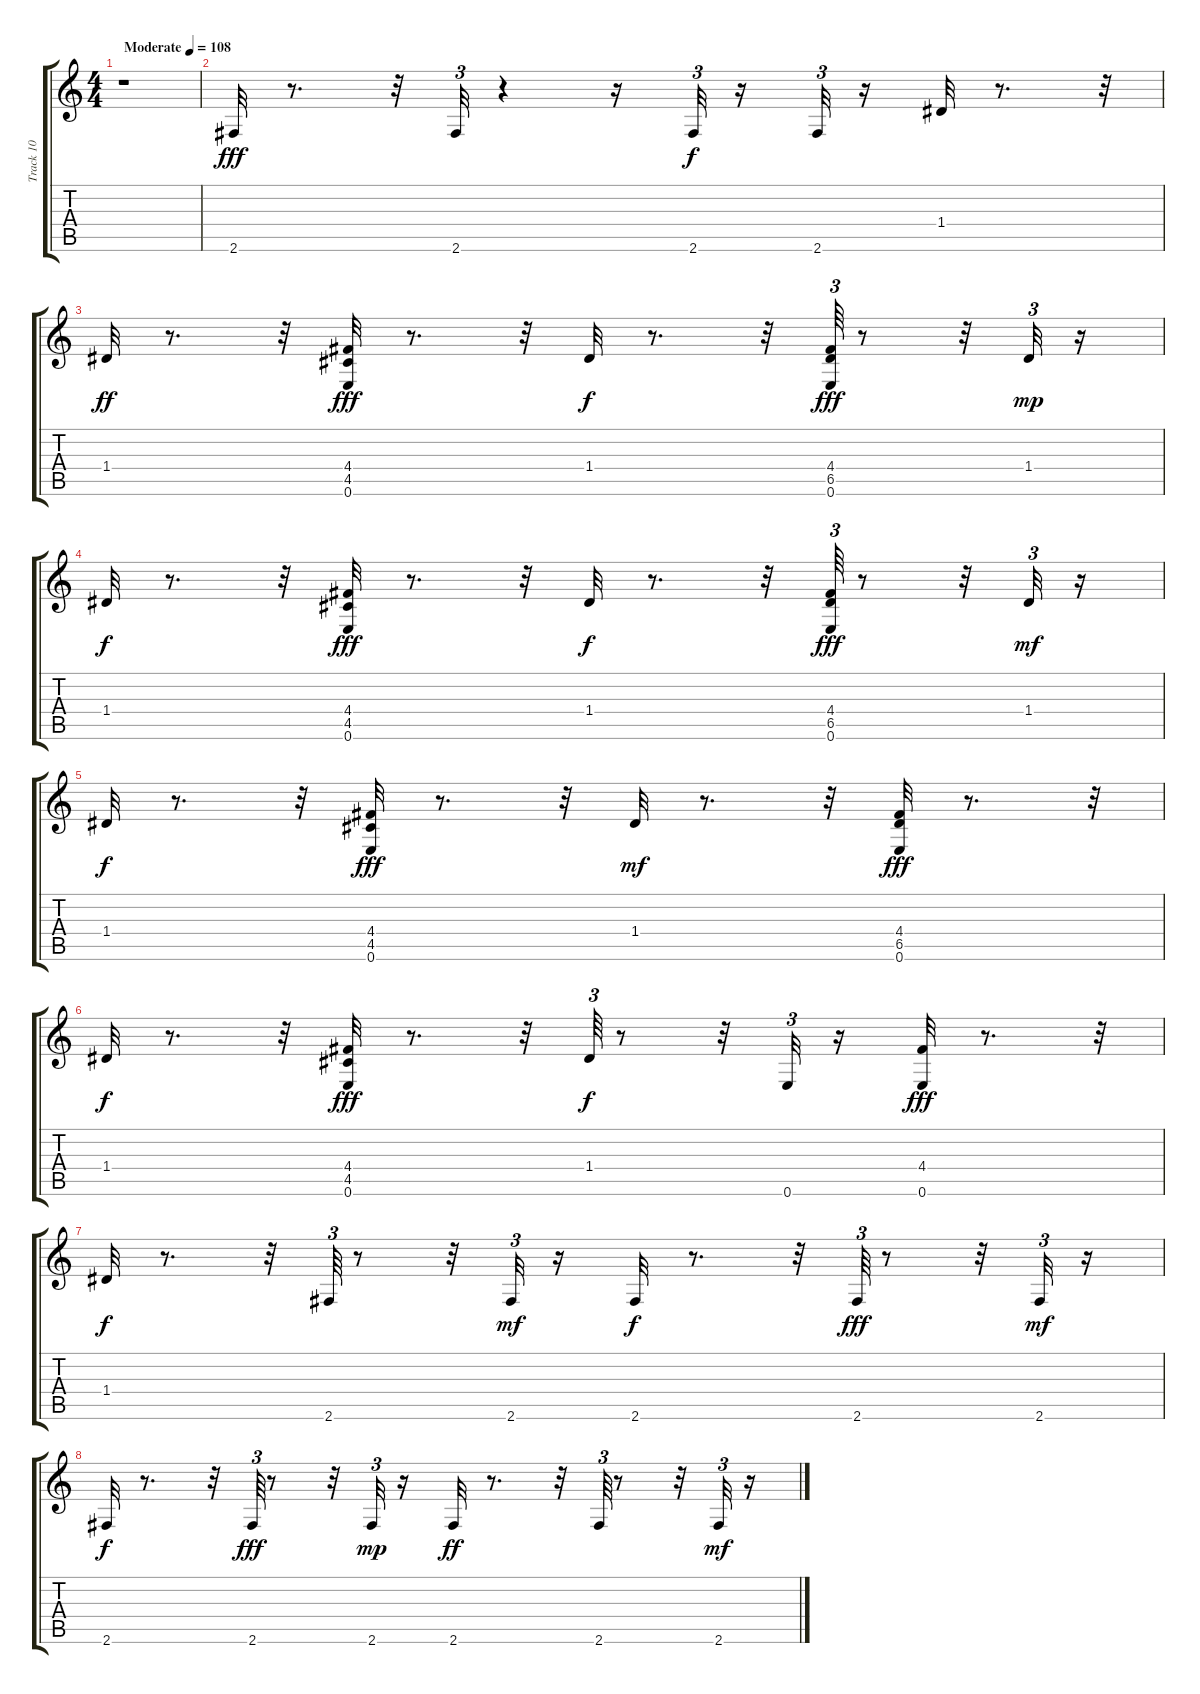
\track ("Track 10" "Track 10") {instrument acousticguitarsteel}
\staff {score tabs}
\tuning (E4 B3 G3 D3 A2 E2) {hide}
\ts (4 4)
\tempo (108 "Moderate")
\clef g2
\ks c
r.1{dy fff instrument acousticguitarsteel} |
2.6.32 r.8{d} r.32 2.6.32{tu (3 2)} r.4 r.16 2.6.32{tu (3 2) dy f} r.16 2.6.32{tu (3 2)} r.16 1.4.32 r.8{d} r.32 |
1.4.32{dy ff} r.8{d} r.32 (4.4 4.5 0.6).32{dy fff} r.8{d} r.32 1.4.32{dy f} r.8{d} r.32 (4.4 6.5 0.6).64{tu (3 2) dy fff} r.8 r.32 1.4.32{tu (3 2) dy mp} r.16 |
1.4.32{dy f} r.8{d} r.32 (4.4 4.5 0.6).32{dy fff} r.8{d} r.32 1.4.32{dy f} r.8{d} r.32 (4.4 6.5 0.6).64{tu (3 2) dy fff} r.8 r.32 1.4.32{tu (3 2) dy mf} r.16 |
1.4.32{dy f} r.8{d} r.32 (4.4 4.5 0.6).32{dy fff} r.8{d} r.32 1.4.32{dy mf} r.8{d} r.32 (4.4 6.5 0.6).32{dy fff} r.8{d} r.32 |
1.4.32{dy f} r.8{d} r.32 (4.4 4.5 0.6).32{dy fff} r.8{d} r.32 1.4.64{tu (3 2) dy f} r.8 r.32 0.6.32{tu (3 2)} r.16 (4.4 0.6).32{dy fff} r.8{d} r.32 |
1.4.32{dy f} r.8{d} r.32 2.6.64{tu (3 2)} r.8 r.32 2.6.32{tu (3 2) dy mf} r.16 2.6.32{dy f} r.8{d} r.32 2.6.64{tu (3 2) dy fff} r.8 r.32 2.6.32{tu (3 2) dy mf} r.16 |
2.6.32{dy f} r.8{d} r.32 2.6.64{tu (3 2) dy fff} r.8 r.32 2.6.32{tu (3 2) dy mp} r.16 2.6.32{dy ff} r.8{d} r.32 2.6.64{tu (3 2)} r.8 r.32 2.6.32{tu (3 2) dy mf} r.16
